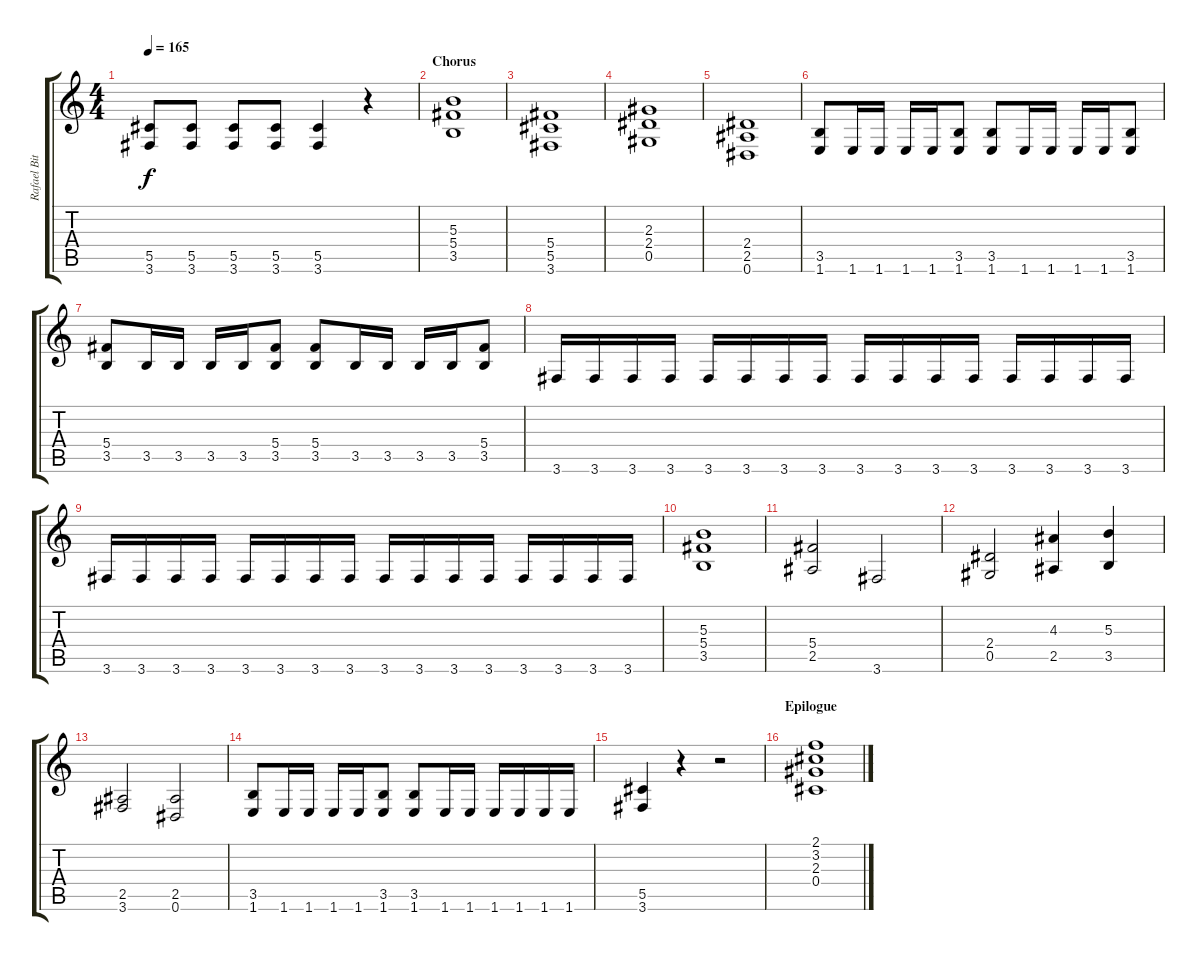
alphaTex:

\track ("Rafael Bittencourt" "Rafael Bit") {instrument distortionguitar}
\staff {score tabs}
\tuning (Eb4 Bb3 Gb3 Db3 Ab2 Eb2) {hide}
\ts (4 4)
\tempo 165
\clef g2
\ks c
(5.5 3.6).8{dy f} (5.5 3.6).8 (5.5 3.6).8 (5.5 3.6).8 (5.5 3.6).4 r.4 |
\section ("" "Chorus")
(5.3 5.4 3.5).1 |
(5.4 5.5 3.6).1 |
(2.3 2.4 0.5).1 |
(2.4 2.5 0.6).1 |
(3.5 1.6).8 1.6.16 1.6.16 1.6.16 1.6.16 (3.5 1.6).8 (3.5 1.6).8 1.6.16 1.6.16 1.6.16 1.6.16 (3.5 1.6).8 |
(5.4 3.5).8 3.5.16 3.5.16 3.5.16 3.5.16 (5.4 3.5).8 (5.4 3.5).8 3.5.16 3.5.16 3.5.16 3.5.16 (5.4 3.5).8 |
3.6.16 3.6.16 3.6.16 3.6.16 3.6.16 3.6.16 3.6.16 3.6.16 3.6.16 3.6.16 3.6.16 3.6.16 3.6.16 3.6.16 3.6.16 3.6.16 |
3.6.16 3.6.16 3.6.16 3.6.16 3.6.16 3.6.16 3.6.16 3.6.16 3.6.16 3.6.16 3.6.16 3.6.16 3.6.16 3.6.16 3.6.16 3.6.16 |
(5.3 5.4 3.5).1 |
(5.4 2.5).2 3.6.2 |
(2.4 0.5).2 (4.3 2.5).4 (5.3 3.5).4 |
(2.5 3.6).2 (2.5 0.6).2 |
(3.5 1.6).8 1.6.16 1.6.16 1.6.16 1.6.16 (3.5 1.6).8 (3.5 1.6).8 1.6.16 1.6.16 1.6.16 1.6.16 1.6.16 1.6.16 |
(5.5 3.6).4 r.4 r.2 |
\section ("" "Epilogue")
(2.1 3.2 2.3 0.4).1
